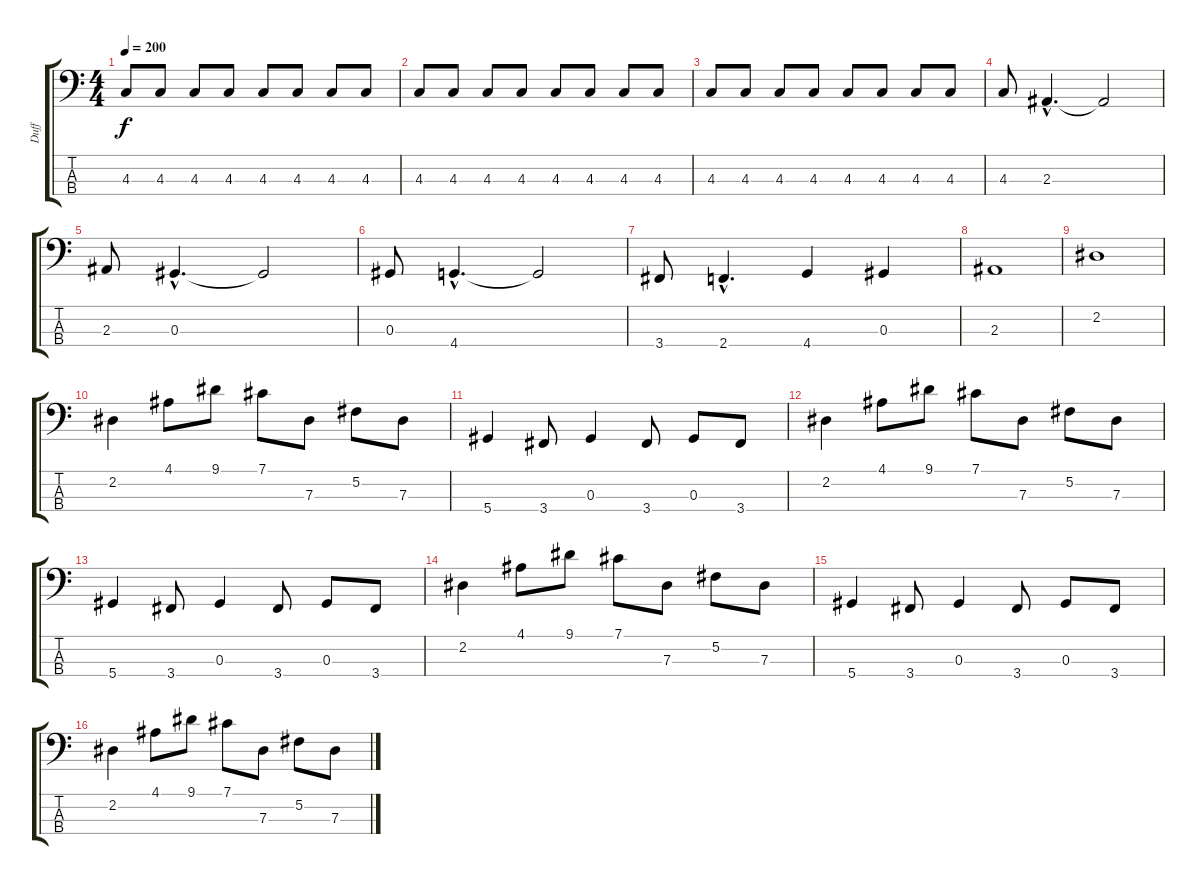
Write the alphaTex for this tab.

\track ("Duff" "Duff") {instrument electricbasspick}
\staff {score tabs}
\tuning (Gb2 Db2 Ab1 Eb1) {hide}
\ts (4 4)
\tempo 200
\clef f4
\ks c
4.3.8{dy f} 4.3.8 4.3.8 4.3.8 4.3.8 4.3.8 4.3.8 4.3.8 |
4.3.8 4.3.8 4.3.8 4.3.8 4.3.8 4.3.8 4.3.8 4.3.8 |
4.3.8 4.3.8 4.3.8 4.3.8 4.3.8 4.3.8 4.3.8 4.3.8 |
4.3.8 2.3{hac}.4{d} 2.3{t}.2 |
2.3.8 0.3{hac}.4{d} 0.3{t}.2 |
0.3.8 4.4{hac}.4{d} 4.4{t}.2 |
3.4.8 2.4{hac}.4{d} 4.4.4 0.3.4 |
2.3.1 |
2.2.1 |
2.2.4 4.1.8 9.1.8 7.1.8 7.3.8 5.2.8 7.3.8 |
5.4.4 3.4.8 0.3.4 3.4.8 0.3.8 3.4.8 |
2.2.4 4.1.8 9.1.8 7.1.8 7.3.8 5.2.8 7.3.8 |
5.4.4 3.4.8 0.3.4 3.4.8 0.3.8 3.4.8 |
2.2.4 4.1.8 9.1.8 7.1.8 7.3.8 5.2.8 7.3.8 |
5.4.4 3.4.8 0.3.4 3.4.8 0.3.8 3.4.8 |
2.2.4 4.1.8 9.1.8 7.1.8 7.3.8 5.2.8 7.3.8
